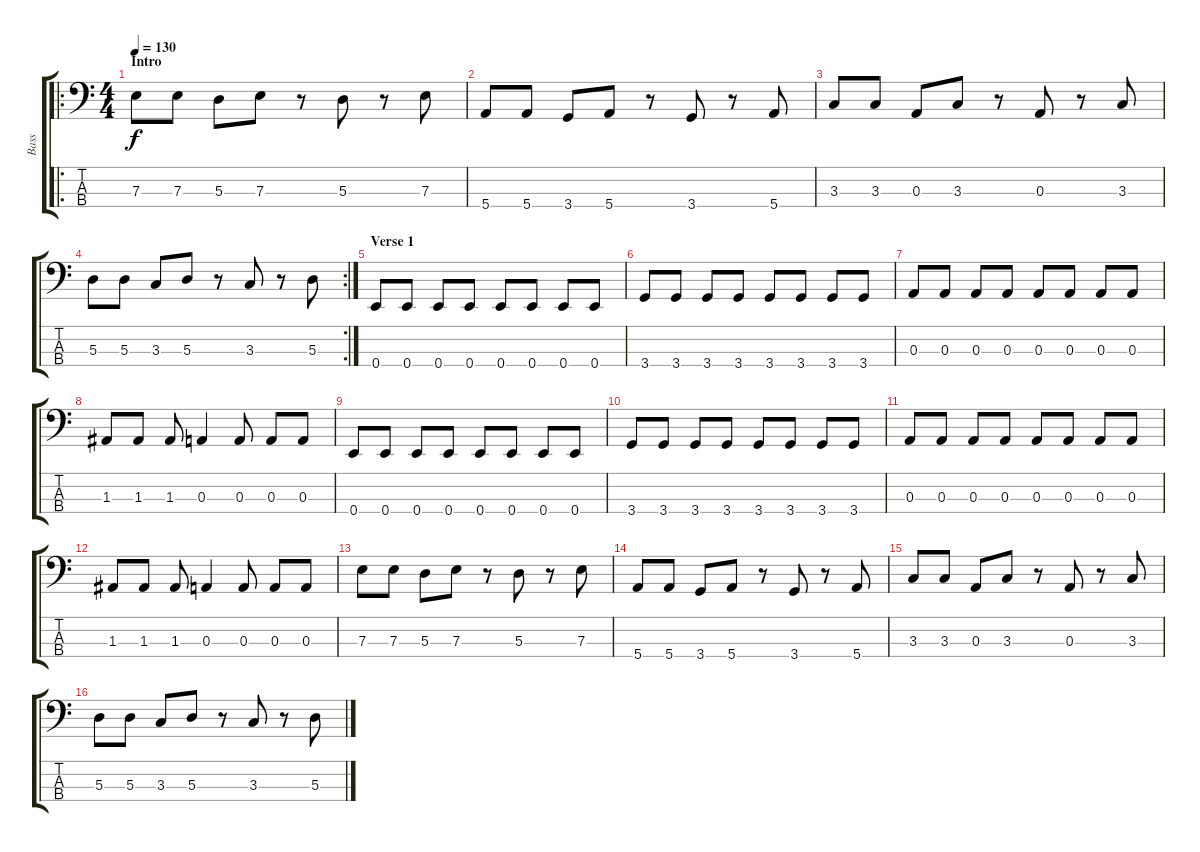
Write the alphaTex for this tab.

\track ("Bass" "Bass") {instrument electricbasspick}
\staff {score tabs}
\tuning (G2 D2 A1 E1) {hide}
\ro
\ts (4 4)
\section ("" "Intro")
\tempo 130
\clef f4
\ks c
7.3.8{dy f instrument electricbasspick} 7.3.8 5.3.8 7.3.8 r.8 5.3.8 r.8 7.3.8 |
5.4.8 5.4.8 3.4.8 5.4.8 r.8 3.4.8 r.8 5.4.8 |
3.3.8 3.3.8 0.3.8 3.3.8 r.8 0.3.8 r.8 3.3.8 |
\rc 2
5.3.8 5.3.8 3.3.8 5.3.8 r.8 3.3.8 r.8 5.3.8 |
\section ("" "Verse 1")
0.4.8 0.4.8 0.4.8 0.4.8 0.4.8 0.4.8 0.4.8 0.4.8 |
3.4.8 3.4.8 3.4.8 3.4.8 3.4.8 3.4.8 3.4.8 3.4.8 |
0.3.8 0.3.8 0.3.8 0.3.8 0.3.8 0.3.8 0.3.8 0.3.8 |
1.3.8 1.3.8 1.3.8 0.3.4 0.3.8 0.3.8 0.3.8 |
0.4.8 0.4.8 0.4.8 0.4.8 0.4.8 0.4.8 0.4.8 0.4.8 |
3.4.8 3.4.8 3.4.8 3.4.8 3.4.8 3.4.8 3.4.8 3.4.8 |
0.3.8 0.3.8 0.3.8 0.3.8 0.3.8 0.3.8 0.3.8 0.3.8 |
1.3.8 1.3.8 1.3.8 0.3.4 0.3.8 0.3.8 0.3.8 |
7.3.8 7.3.8 5.3.8 7.3.8 r.8 5.3.8 r.8 7.3.8 |
5.4.8 5.4.8 3.4.8 5.4.8 r.8 3.4.8 r.8 5.4.8 |
3.3.8 3.3.8 0.3.8 3.3.8 r.8 0.3.8 r.8 3.3.8 |
5.3.8 5.3.8 3.3.8 5.3.8 r.8 3.3.8 r.8 5.3.8
